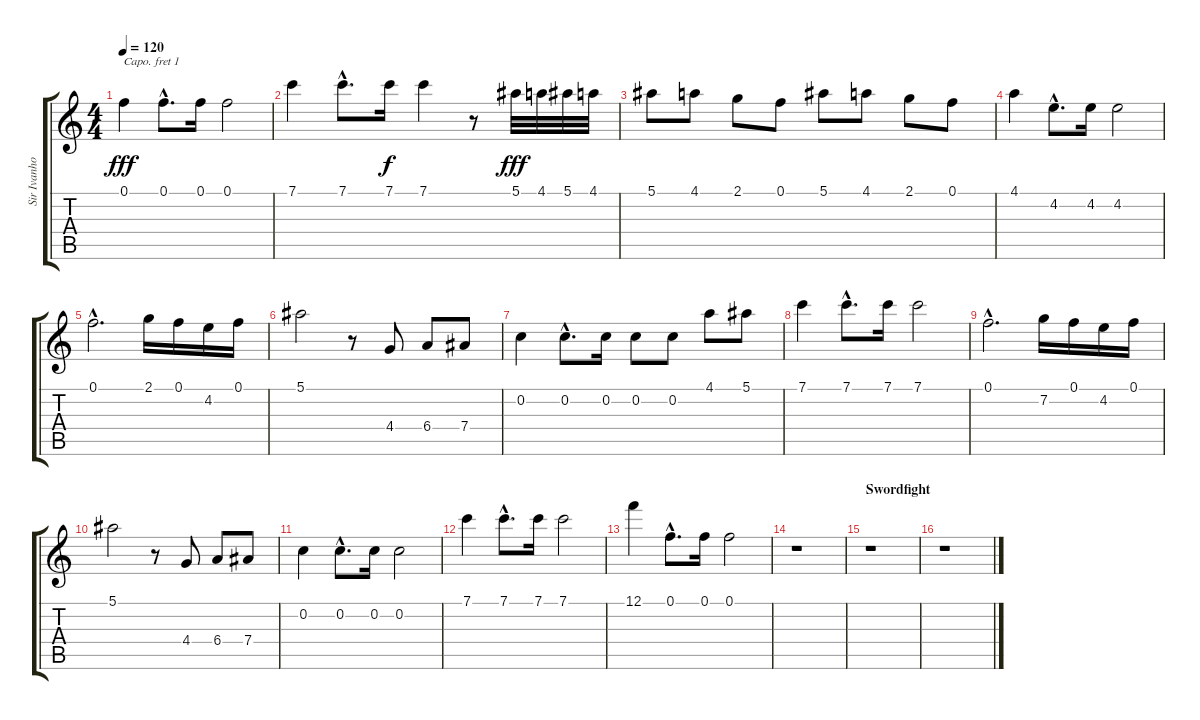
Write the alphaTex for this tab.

\track ("Sir Ivanhoe" "Sir Ivanho") {instrument acousticguitarsteel}
\staff {score tabs}
\capo 1
\tuning (E4 B3 G3 D3 A2 E2) {hide}
\ts (4 4)
\tempo 120
\clef g2
\ks c
0.1.4{dy fff} 0.1{hac}.8{d} 0.1.16 0.1.2 |
7.1.4 7.1{hac}.8{d} 7.1.16{dy f} 7.1.4 r.8 5.1.32{dy fff} 4.1.32 5.1.32 4.1.32 |
5.1.8 4.1.8 2.1.8 0.1.8 5.1.8 4.1.8 2.1.8 0.1.8 |
4.1.4 4.2{hac}.8{d} 4.2.16 4.2.2 |
0.1{hac}.2{d} 2.1.16 0.1.16 4.2.16 0.1.16 |
5.1.2 r.8 4.4.8 6.4.8 7.4.8 |
0.2.4 0.2{hac}.8{d} 0.2.16 0.2.8 0.2.8 4.1.8 5.1.8 |
7.1.4 7.1{hac}.8{d} 7.1.16 7.1.2 |
0.1{hac}.2{d} 7.2.16 0.1.16 4.2.16 0.1.16 |
5.1.2 r.8 4.4.8 6.4.8 7.4.8 |
0.2.4 0.2{hac}.8{d} 0.2.16 0.2.2 |
7.1.4 7.1{hac}.8{d} 7.1.16 7.1.2 |
12.1.4 0.1{hac}.8{d} 0.1.16 0.1.2 |
r.1 |
\section ("" "Swordfight")
r.1 |
r.1
